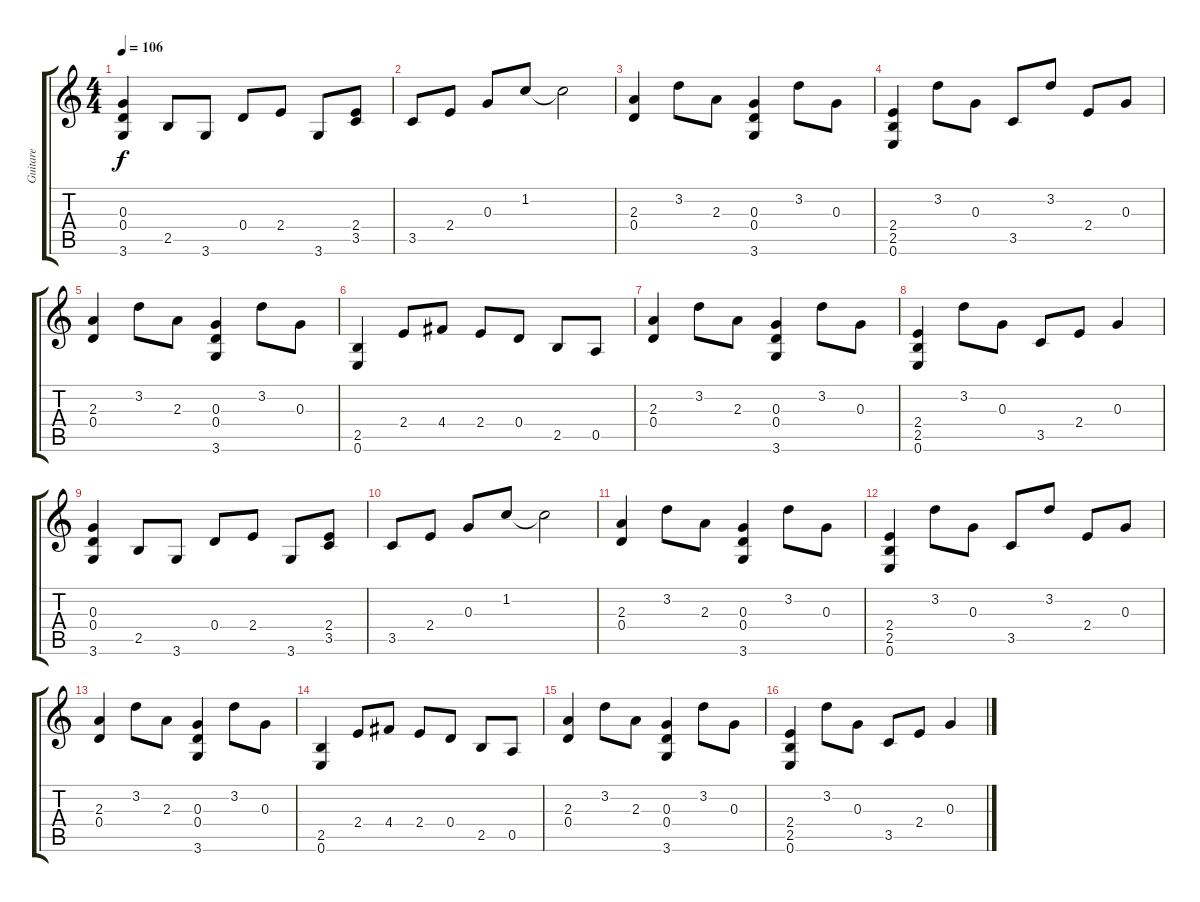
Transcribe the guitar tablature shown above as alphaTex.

\track ("Guitare" "Guitare") {instrument overdrivenguitar}
\staff {score tabs}
\tuning (E4 B3 G3 D3 A2 E2) {hide}
\ts (4 4)
\tempo 106
\clef g2
\ks c
(0.3 0.4 3.6).4{dy f} 2.5.8 3.6.8 0.4.8 2.4.8 3.6.8 (2.4 3.5).8 |
3.5.8 2.4.8 0.3.8 1.2.8 1.2{t}.2 |
(2.3 0.4).4 3.2.8 2.3.8 (0.3 0.4 3.6).4 3.2.8 0.3.8 |
(2.4 2.5 0.6).4 3.2.8 0.3.8 3.5.8 3.2.8 2.4.8 0.3.8 |
(2.3 0.4).4 3.2.8 2.3.8 (0.3 0.4 3.6).4 3.2.8 0.3.8 |
(2.5 0.6).4 2.4.8 4.4.8 2.4.8 0.4.8 2.5.8 0.5.8 |
(2.3 0.4).4 3.2.8 2.3.8 (0.3 0.4 3.6).4 3.2.8 0.3.8 |
(2.4 2.5 0.6).4 3.2.8 0.3.8 3.5.8 2.4.8 0.3.4 |
(0.3 0.4 3.6).4 2.5.8 3.6.8 0.4.8 2.4.8 3.6.8 (2.4 3.5).8 |
3.5.8 2.4.8 0.3.8 1.2.8 1.2{t}.2 |
(2.3 0.4).4 3.2.8 2.3.8 (0.3 0.4 3.6).4 3.2.8 0.3.8 |
(2.4 2.5 0.6).4 3.2.8 0.3.8 3.5.8 3.2.8 2.4.8 0.3.8 |
(2.3 0.4).4 3.2.8 2.3.8 (0.3 0.4 3.6).4 3.2.8 0.3.8 |
(2.5 0.6).4 2.4.8 4.4.8 2.4.8 0.4.8 2.5.8 0.5.8 |
(2.3 0.4).4 3.2.8 2.3.8 (0.3 0.4 3.6).4 3.2.8 0.3.8 |
(2.4 2.5 0.6).4 3.2.8 0.3.8 3.5.8 2.4.8 0.3.4
